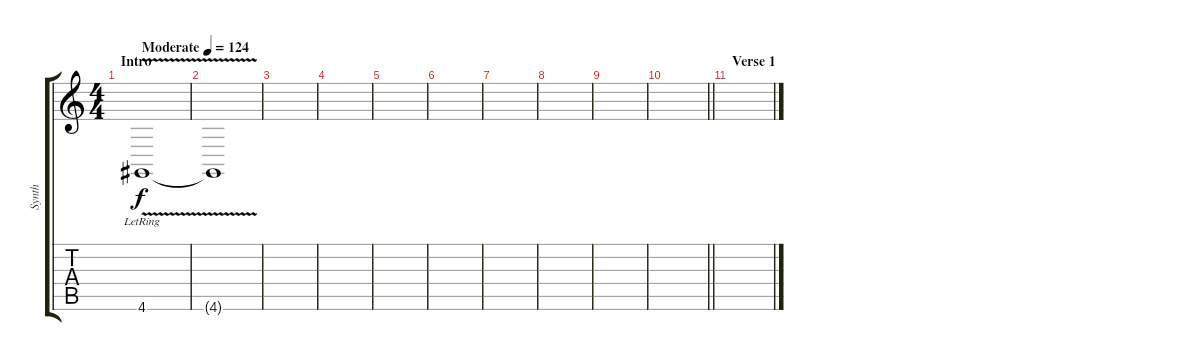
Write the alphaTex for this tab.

\track ("Synth" "Synth") {instrument pad4choir}
\staff {score tabs}
\tuning (E4 B3 G3 D3 A2 E2) {hide}
\ts (4 4)
\section ("" "Intro")
\tempo (124 "Moderate")
\clef g2
\ks c
4.6{v lr}.1{dy f instrument pad4choir} |
4.6{t}.1 |
|
|
|
|
|
|
|
\barLineRight lightlight
|
\section ("" "Verse 1")
